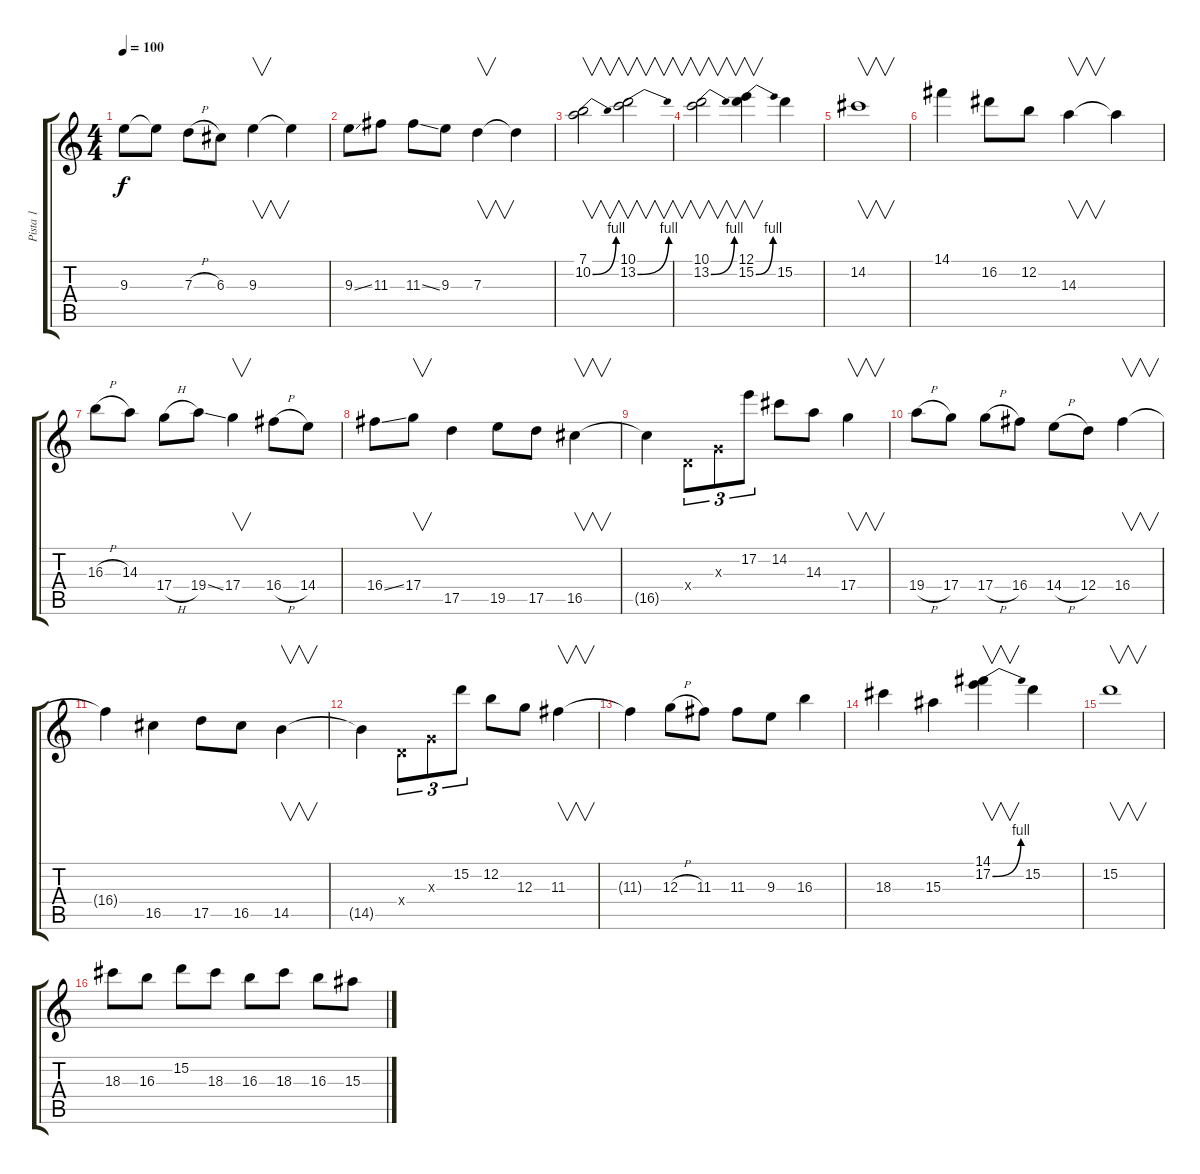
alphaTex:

\track ("Pista 1" "Pista 1") {instrument distortionguitar}
\staff {score tabs}
\tuning (E4 B3 G3 D3 A2 E2) {hide}
\ts (4 4)
\tempo 100
\clef g2
\ks c
9.3{t}.8{dy f} 9.3{t}.8 7.3{h}.8 6.3.8 9.3.4{v} 9.3{t}.4 |
9.3{ss}.8 11.3.8 11.3{ss}.8 9.3.8 7.3.4{v} 7.3{t}.4 |
(7.1 10.2{be (bend 0 0 60 4)}).2{v} (10.1 13.2{be (bend 0 0 60 4)}).2{v} |
(10.1 13.2{be (bend 0 0 60 4)}).2{v} (12.1 15.2{be (bend 0 0 60 4)}).4{v} 15.2.4 |
14.2.1{v} |
14.1.4 16.2.8 12.2.8 14.3.4{v} 14.3{t}.4 |
16.3{h}.8 14.3.8 17.4{h}.8 19.4{ss}.8 17.4.4{v} 16.4{h}.8 14.4.8 |
16.4{ss}.8 17.4.8{v} 17.5.4 19.5.8 17.5.8 16.5.4{v} |
16.5{t}.4 0.4{x}.8{tu (3 2)} 0.3{x}.8{tu (3 2)} 17.2.8{tu (3 2)} 14.2.8 14.3.8 17.4.4{v} |
19.4{h}.8 17.4.8 17.4{h}.8 16.4.8 14.4{h}.8 12.4.8 16.4.4{v} |
16.4{t}.4 16.5.4 17.5.8 16.5.8 14.5.4{v} |
14.5{t}.4 0.4{x}.8{tu (3 2)} 0.3{x}.8{tu (3 2)} 15.2.8{tu (3 2)} 12.2.8 12.3.8 11.3.4{v} |
11.3{t}.4 12.3{h}.8 11.3.8 11.3.8 9.3.8 16.3.4 |
18.3.4 15.3.4 (14.1 17.2{be (bend 0 0 60 4)}).4{v} 15.2.4 |
15.2.1{v} |
18.3.8 16.3.8 15.2.8 18.3.8 16.3.8 18.3.8 16.3.8 15.3.8
